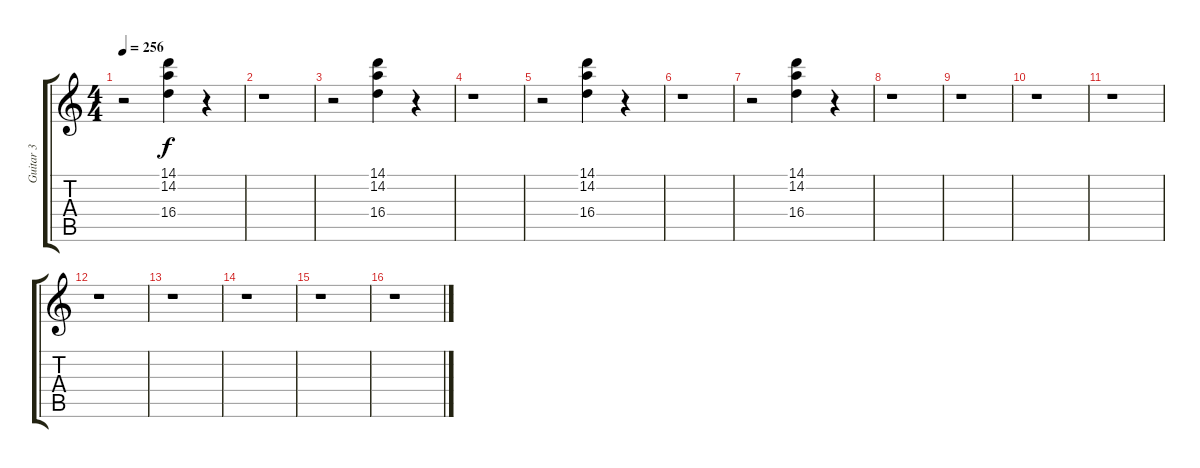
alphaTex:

\track ("Guitar 3" "Guitar 3") {instrument guitarharmonics}
\staff {score tabs}
\tuning (C4 G3 Eb3 Bb2 F2 C2) {hide}
\ts (4 4)
\tempo 256
\clef g2
\ks c
r.2{dy f} (14.1 14.2 16.4).4 r.4 |
r.1 |
r.2 (14.1 14.2 16.4).4 r.4 |
r.1 |
r.2 (14.1 14.2 16.4).4 r.4 |
r.1 |
r.2 (14.1 14.2 16.4).4 r.4 |
r.1 |
r.1 |
r.1 |
r.1 |
r.1 |
r.1 |
r.1 |
r.1 |
r.1
